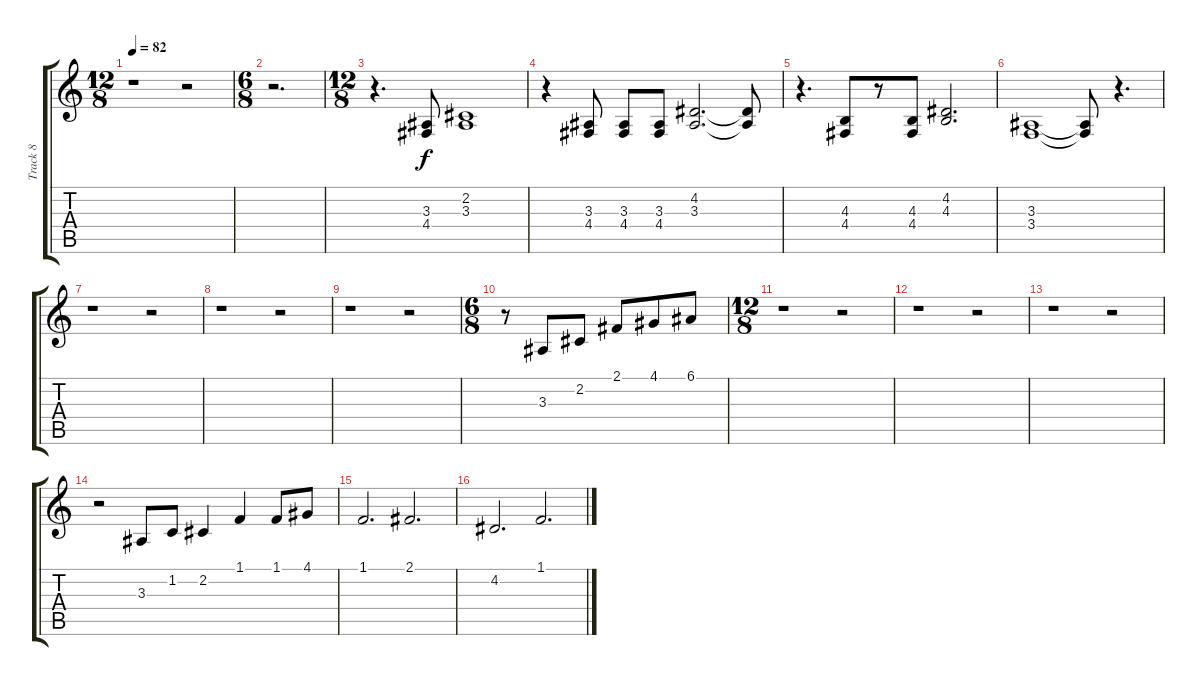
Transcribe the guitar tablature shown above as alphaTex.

\track ("Track 8" "Track 8") {instrument frenchhorn}
\staff {score tabs}
\tuning (E4 B3 G3 D3 A2 E2) {hide}
\ts (12 8)
\tempo 82
\clef g2
\ks c
r.1{dy f} r.2 |
\ts (6 8)
r.2{d} |
\ts (12 8)
r.4{d} (3.3 4.4).8 (2.2 3.3).1 |
r.4 (3.3 4.4).8 (3.3 4.4).8 (3.3 4.4).8 (4.2 3.3).2{d} (4.2{t} 3.3{t}).8 |
r.4{d} (4.3 4.4).8 r.8 (4.3 4.4).8 (4.2 4.3).2{d} |
(3.3 3.4).1 (3.3{t} 3.4{t}).8 r.4{d} |
r.1 r.2 |
r.1 r.2 |
r.1 r.2 |
\ts (6 8)
r.8 3.3.8 2.2.8 2.1.8 4.1.8 6.1.8 |
\ts (12 8)
r.1 r.2 |
r.1 r.2 |
r.1 r.2 |
r.2 3.3.8 1.2.8 2.2.4 1.1.4 1.1.8 4.1.8 |
1.1.2{d} 2.1.2{d} |
4.2.2{d} 1.1.2{d}
